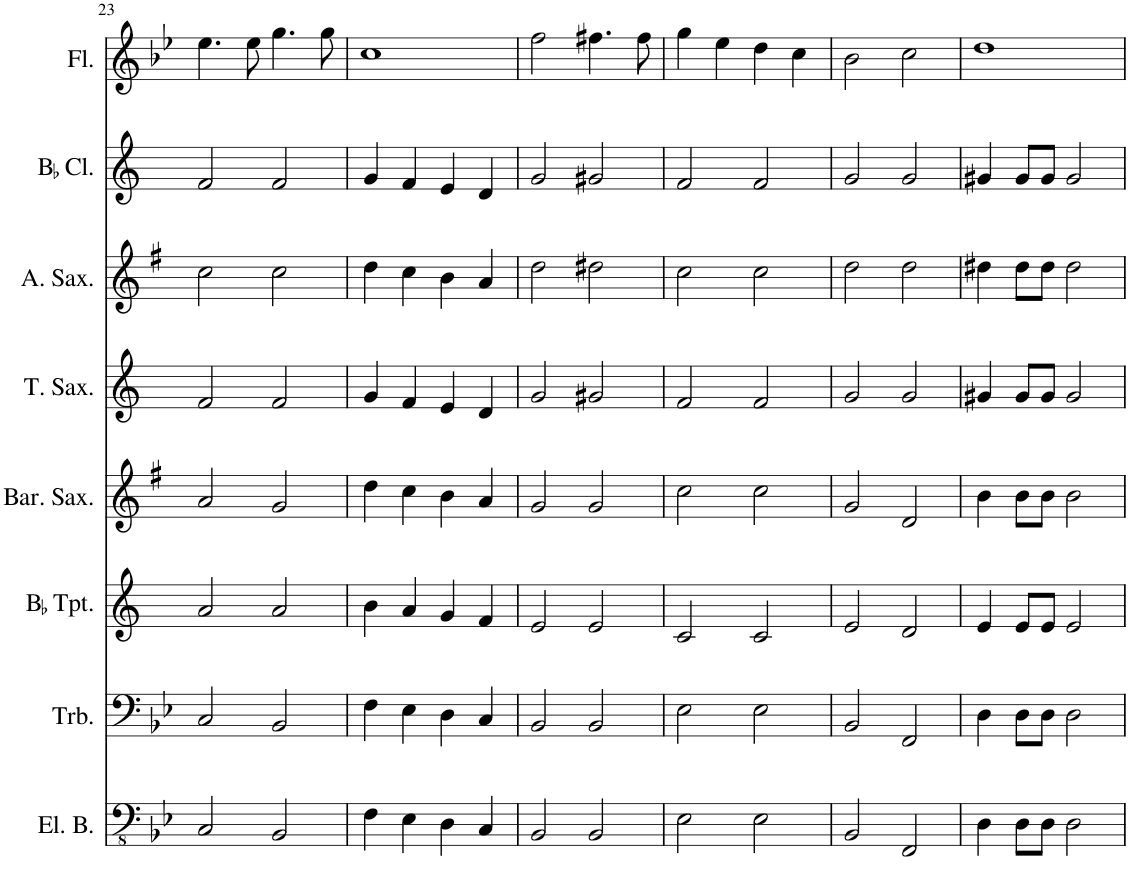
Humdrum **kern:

**kern	**kern	**kern	**kern	**kern	**kern	**kern	**kern
*part8	*part7	*part6	*part5	*part4	*part3	*part2	*part1
*staff8	*staff7	*staff6	*staff5	*staff4	*staff3	*staff2	*staff1
*I"Electric Bass	*I"Trombone	*I"BaccidentalFlat Trumpet	*I"Baritone Saxophone	*I"Tenor Saxophone	*I"Alto Saxophone	*I"BaccidentalFlat Clarinet	*I"Flute
*I'El. B.	*I'Trb.	*I'BaccidentalFlat Tpt.	*I'Bar. Sax.	*I'T. Sax.	*I'A. Sax.	*I'BaccidentalFlat Cl.	*I'Fl.
!!LO:PB:g=z
*clefFv4	*clefF4	*clefG2	*clefG2	*clefG2	*clefG2	*clefG2	*clefG2
*	*	*Trd1c2	*Trd12c21	*Trd8c14	*Trd5c9	*Trd1c2	*
*k[b-e-]	*k[b-e-]	*k[]	*k[f#]	*k[]	*k[f#]	*k[]	*k[b-e-]
*M4/4	*M4/4	*M4/4	*M4/4	*M4/4	*M4/4	*M4/4	*M4/4
=23	=23	=23	=23	=23	=23	=23	=23
2CC/	2C/	2a/	2a/	2f/	2cc\	2f/	4.ee-\
.	.	.	.	.	.	.	8ee-\
2BBB-/	2BB-/	2a/	2g/	2f/	2cc\	2f/	4.gg\
.	.	.	.	.	.	.	8gg\
=24	=24	=24	=24	=24	=24	=24	=24
4FF\	4F\	4b\	4dd\	4g/	4dd\	4g/	1cc
4EE-\	4E-\	4a/	4cc\	4f/	4cc\	4f/	.
4DD\	4D\	4g/	4b\	4e/	4b\	4e/	.
4CC/	4C/	4f/	4a/	4d/	4a/	4d/	.
=25	=25	=25	=25	=25	=25	=25	=25
2BBB-/	2BB-/	2e/	2g/	2g/	2dd\	2g/	2ff\
2BBB-/	2BB-/	2e/	2g/	2g#X/	2dd#X\	2g#X/	4.ff#X\
.	.	.	.	.	.	.	8ff#\
=26	=26	=26	=26	=26	=26	=26	=26
2EE-\	2E-\	2c/	2cc\	2f/	2cc\	2f/	4gg\
.	.	.	.	.	.	.	4ee-\
2EE-\	2E-\	2c/	2cc\	2f/	2cc\	2f/	4dd\
.	.	.	.	.	.	.	4cc\
=27	=27	=27	=27	=27	=27	=27	=27
2BBB-/	2BB-/	2e/	2g/	2g/	2dd\	2g/	2b-\
2FFF/	2FF/	2d/	2d/	2g/	2dd\	2g/	2cc\
=28	=28	=28	=28	=28	=28	=28	=28
4DD\	4D\	4e/	4b\	4g#X/	4dd#X\	4g#X/	1dd
8DD\L	8D\L	8e/L	8b\L	8g#/L	8dd#\L	8g#/L	.
8DD\J	8D\J	8e/J	8b\J	8g#/J	8dd#\J	8g#/J	.
2DD\	2D\	2e/	2b\	2g#/	2dd#\	2g#/	.
=	=	=	=	=	=	=	=
*-	*-	*-	*-	*-	*-	*-	*-
